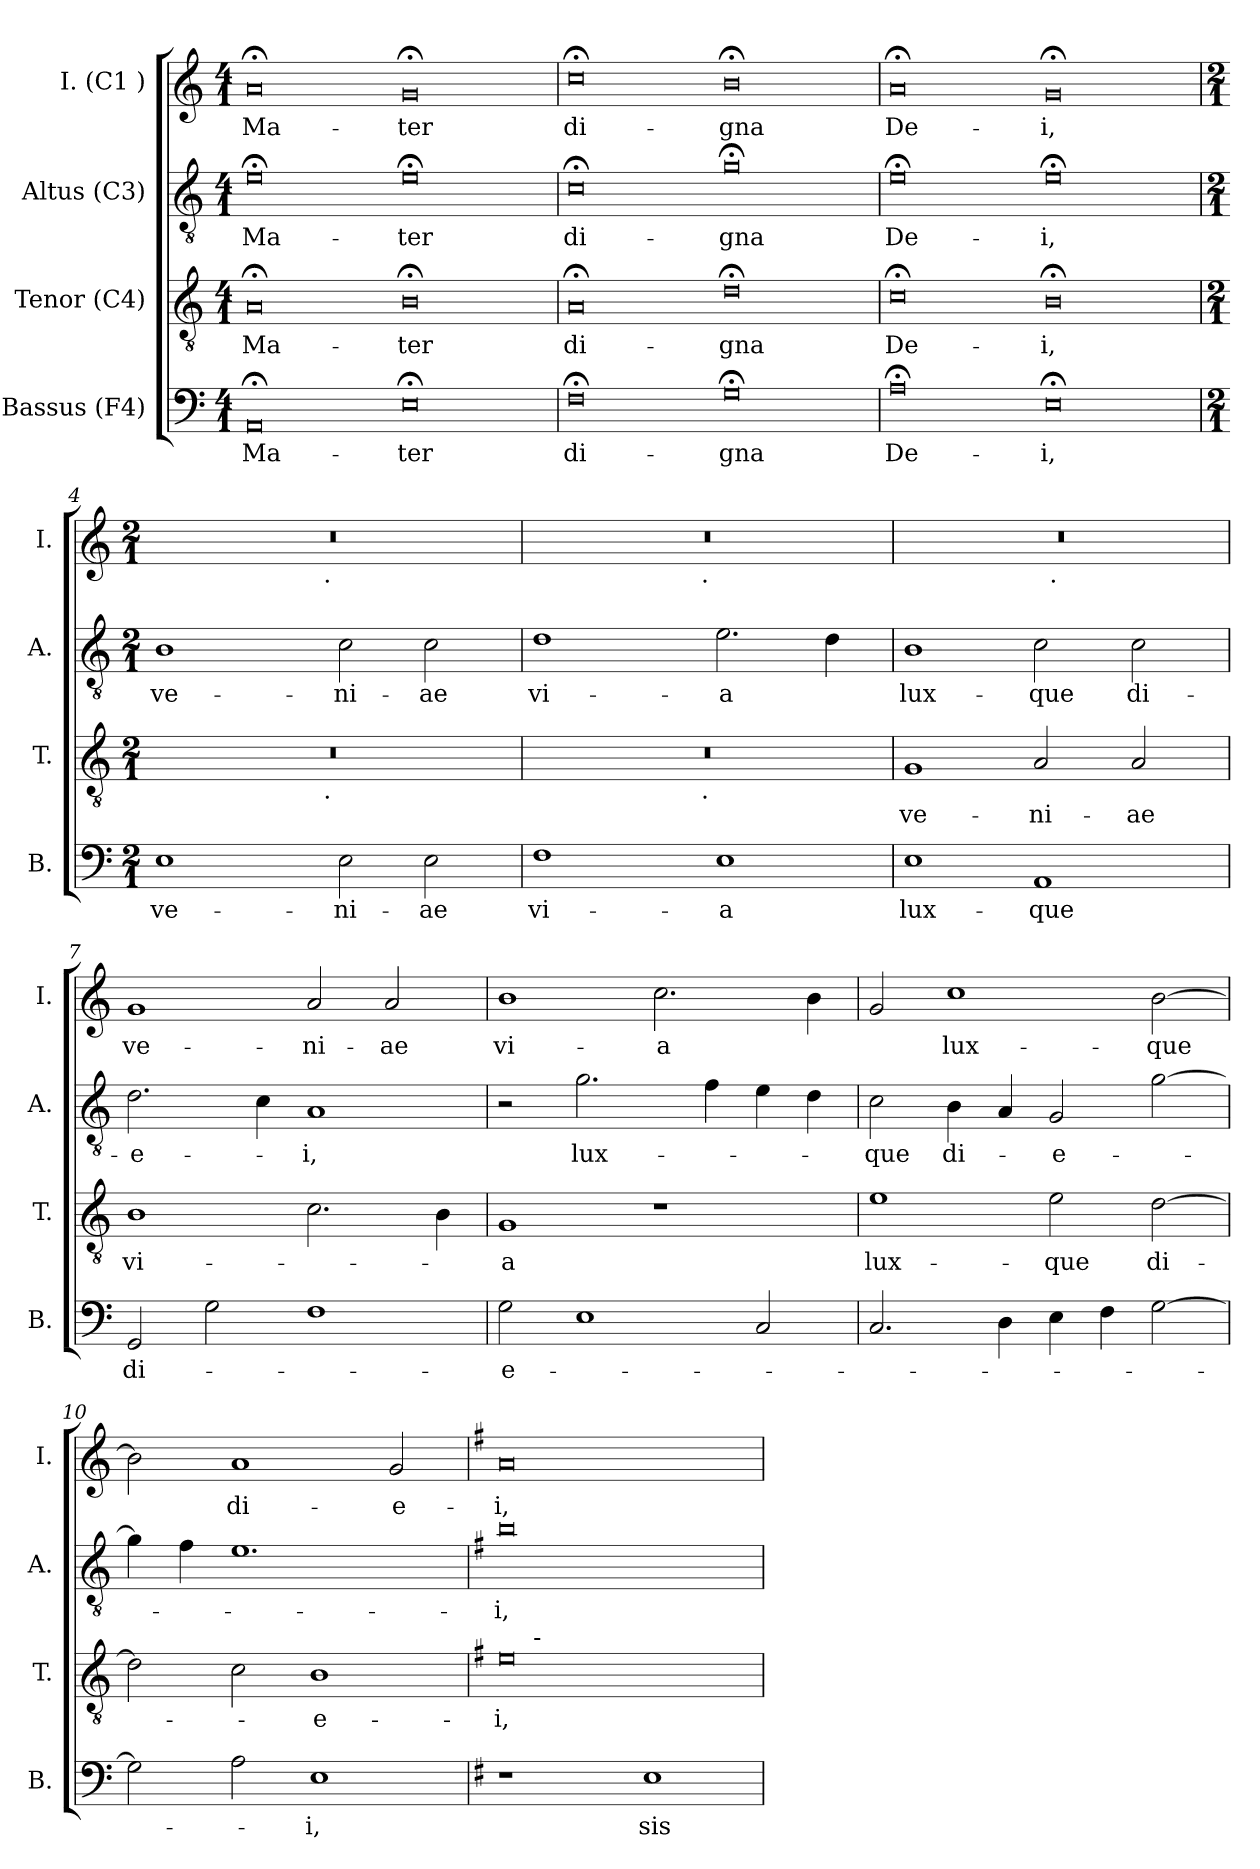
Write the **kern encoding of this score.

**kern	**text	**kern	**text	**kern	**text	**kern	**text
*part4	*part4	*part3	*part3	*part2	*part2	*part1	*part1
*staff4	*staff4	*staff3	*staff3	*staff2	*staff2	*staff1	*staff1
*I"Bassus (F4)	*	*I"Tenor (C4)	*	*I"Altus (C3)	*	*I"I. (C1 )	*
*I'B.	*	*I'T.	*	*I'A.	*	*I'I.	*
*clefF4	*	*clefGv2	*	*clefGv2	*	*clefG2	*
*k[]	*	*k[]	*	*k[]	*	*k[]	*
*C:	*	*C:	*	*C:	*	*C:	*
*M4/1	*	*M4/1	*	*M4/1	*	*M4/1	*
=1	=1	=1	=1	=1	=1	=1	=1
!	!LO:LY:b	!	!LO:LY:b	!	!LO:LY:b	!	!LO:LY:b
0AA;	Ma-	0A;	Ma-	0e;<	Ma-	0a;	Ma-
!	!LO:LY:b:rj	!	!LO:LY:b:rj	!	!LO:LY:b:rj	!	!LO:LY:b:rj
0E;<	-ter	0B;<	-ter	0e;<	-ter	0g;	-ter
=2	=2	=2	=2	=2	=2	=2	=2
!	!LO:LY:b:rj	!	!LO:LY:b:rj	!	!LO:LY:b:rj	!	!LO:LY:b:rj
0F;<	di-	0A;	di-	0c;<	di-	0cc;<	di-
!	!LO:LY:b	!	!LO:LY:b	!	!LO:LY:b	!	!LO:LY:b
0G;<	-gna	0d;<	-gna	0g;<	-gna	0b;<	-gna
=3	=3	=3	=3	=3	=3	=3	=3
!	!LO:LY:b:rj	!	!LO:LY:b:rj	!	!LO:LY:b:rj	!	!LO:LY:b:rj
0A;<	De-	0c;<	De-	0e;<	De-	0a;	De-
!	!LO:LY:b:rj	!	!LO:LY:b:rj	!	!LO:LY:b:rj	!	!LO:LY:b:rj
0E;<	-i,	0B;<	-i,	0e;<	-i,	0g;	-i,
=4	=4	=4	=4	=4	=4	=4	=4
*M2/1	*	*M2/1	*	*M2/1	*	*M2/1	*
!	!LO:LY:b	!	!	!	!LO:LY:b	!	!
*	*	*^	*	*	*	*^	*
1E	ve-	0r	2ryy	.	1B	ve-	0r	2ryy	.
.	.	.	4...ryy	.	.	.	.	4...ryy	.
!	!	!	!	!	!	!	!	!LO:TX:b:t=.	!
!	!	!	!LO:TX:b:t=.	!	!	!	!	!	!
.	.	.	1ryy	.	.	.	.	1ryy	.
!	!LO:LY:b	!	!	!	!	!LO:LY:b	!	!	!
2E\	-ni-	.	.	.	2c\	-ni-	.	.	.
!	!LO:LY:b	!	!	!	!	!LO:LY:b	!	!	!
2E\	-ae	.	.	.	2c\	-ae	.	.	.
.	.	.	32ryy	.	.	.	.	32ryy	.
=5	=5	=5	=5	=5	=5	=5	=5	=5	=5
!	!LO:LY:b	!	!	!	!	!LO:LY:b	!	!	!
1F	vi-	0r	2ryy	.	1d	vi-	0r	2ryy	.
.	.	.	4...ryy	.	.	.	.	4...ryy	.
!	!	!	!	!	!	!	!	!LO:TX:b:t=.	!
!	!	!	!LO:TX:b:t=.	!	!	!	!	!	!
.	.	.	1ryy	.	.	.	.	1ryy	.
!	!LO:LY:b:rj	!	!	!	!	!LO:LY:b	!	!	!
1E	-a	.	.	.	2.e\	-a	.	.	.
.	.	.	.	.	4d\	.	.	.	.
.	.	.	32ryy	.	.	.	.	32ryy	.
!!LO:LB:g=z	!!
=6	=6	=6	=6	=6	=6	=6	=6	=6	=6
!	!LO:LY:b	!	!	!LO:LY:b	!	!LO:LY:b	!	!	!
*	*	*v	*v	*	*	*	*	*	*
1E	lux-	1G	ve-	1B	lux-	0r	1ryy	.
!	!LO:LY:b	!	!LO:LY:b	!	!LO:LY:b	!	!	!
1AA	-que	2A/	-ni-	2c\	-que	.	32ryy	.
!	!	!	!	!	!	!	!LO:TX:b:t=.	!
.	.	.	.	.	.	.	2ryy	.
!	!	!	!LO:LY:b	!	!LO:LY:b	!	!	!
.	.	2A/	-ae	2c\	di-	.	.	.
.	.	.	.	.	.	.	4...ryy	.
=7	=7	=7	=7	=7	=7	=7	=7	=7
!	!LO:LY:b	!	!LO:LY:b	!	!LO:LY:b:rj	!	!	!LO:LY:b
*	*	*	*	*	*	*v	*v	*
2GG/	di-	1B	vi-	2.d\	-e-	1g	ve-
2G\	.	.	.	.	.	.	.
.	.	.	.	4c\	.	.	.
!	!	!	!	!	!LO:LY:b	!	!LO:LY:b
1F	.	2.c\	.	1A	-i,	2a/	-ni-
!	!	!	!	!	!	!	!LO:LY:b
.	.	.	.	.	.	2a/	-ae
.	.	4B\	.	.	.	.	.
=8	=8	=8	=8	=8	=8	=8	=8
!	!LO:LY:b:rj	!	!LO:LY:b:rj	!	!	!	!LO:LY:b
2G\	-e-	1G	-a	2r	.	1b	vi-
!	!	!	!	!	!LO:LY:b	!	!
1E	.	.	.	2.g\	lux-	.	.
!	!	!	!	!	!	!	!LO:LY:b
.	.	1r	.	.	.	2.cc\	-a
.	.	.	.	4f\	.	.	.
2C/	.	.	.	4e\	.	.	.
.	.	.	.	4d\	.	4b\	.
=9	=9	=9	=9	=9	=9	=9	=9
!	!	!	!LO:LY:b	!	!LO:LY:b	!	!
2.C/	.	1e	lux-	2c\	-que	2g/	.
!	!	!	!	!	!LO:LY:b	!	!LO:LY:b
.	.	.	.	4B\	di-	1cc	lux-
4D\	.	.	.	4A/	.	.	.
!	!	!	!LO:LY:b	!	!LO:LY:b:rj	!	!
4E\	.	2e\	-que	2G/	-e-	.	.
4F\	.	.	.	.	.	.	.
!	!	!	!LO:LY:b	!	!	!	!LO:LY:b
[>2G\	.	[>2d\	di-	[>2g\	.	[>2b\	-que
=10	=10	=10	=10	=10	=10	=10	=10
2G\]	.	2d\]	.	4g\]	.	2b\]	.
.	.	.	.	4f\	.	.	.
!	!	!	!	!	!	!	!LO:LY:b
2A\	.	2c\	.	1.e	.	1a	di-
!	!LO:LY:b	!	!LO:LY:b:rj	!	!	!	!
1E	-i,	1B	-e-	.	.	.	.
!	!	!	!	!	!	!	!LO:LY:b
.	.	.	.	.	.	2g/	-e-
!!LO:LB:g=z
=11	=11	=11	=11	=11	=11	=11	=11
*k[f#]	*	*k[f#]	*	*k[f#]	*	*k[f#]	*
*G:	*	*G:	*	*G:	*	*G:	*
!	!	!	!LO:LY:b:rj	!	!LO:LY:b:rj	!	!LO:LY:b:rj
*	*	*^	*	*	*	*	*
1r	.	0e	8ryy	-i,	0b	-i,	0a	-i,
!	!	!	!LO:TX:a:t=-	!	!	!	!	!
.	.	.	1...ryy	.	.	.	.	.
!	!LO:LY:b	!	!	!	!	!	!	!
1E	sis	.	.	.	.	.	.	.
*	*	*v	*v	*	*	*	*	*
=	=	=	=	=	=	=	=
*-	*-	*-	*-	*-	*-	*-	*-
